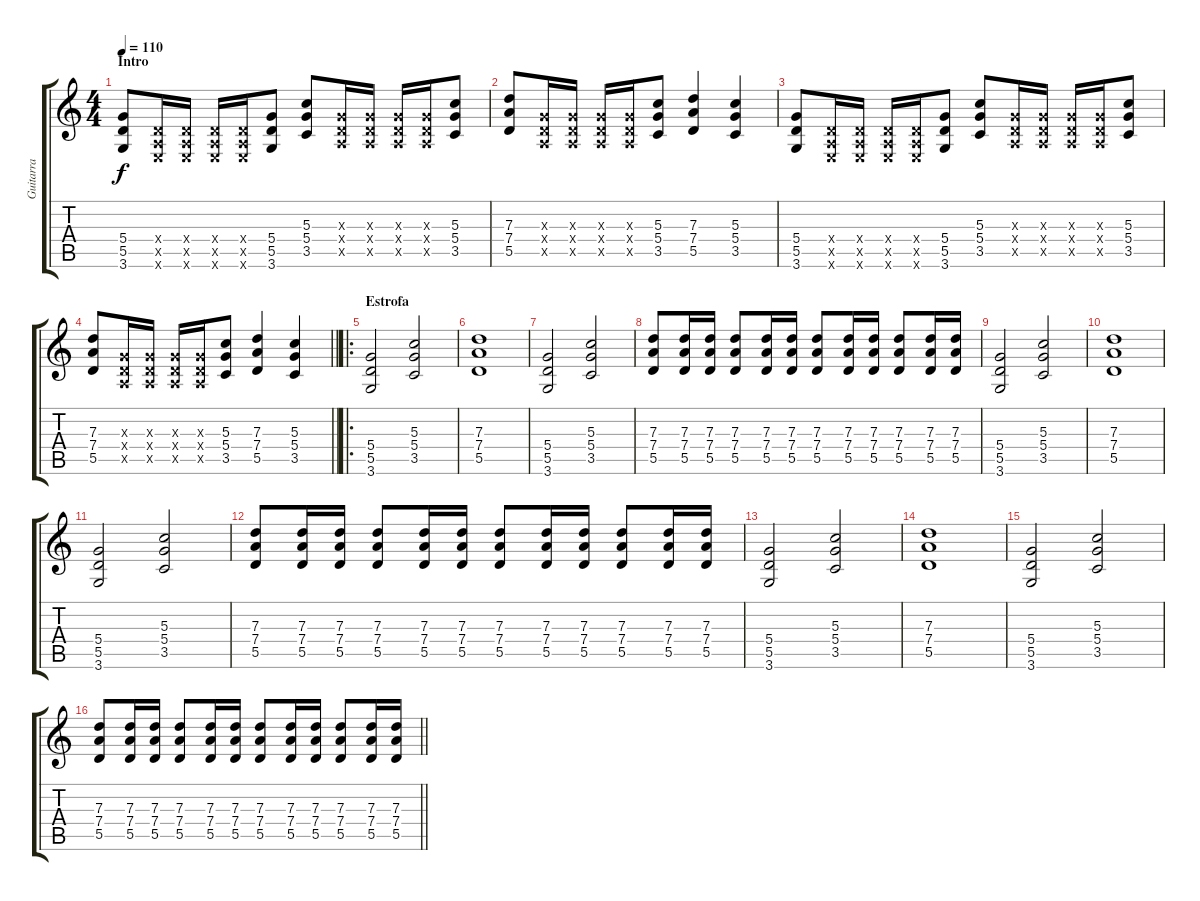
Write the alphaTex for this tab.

\track ("Guitarra" "Guitarra") {instrument distortionguitar}
\staff {score tabs}
\tuning (E4 B3 G3 D3 A2 E2) {hide}
\ts (4 4)
\section ("" "Intro")
\tempo 110
\clef g2
\ks c
(5.4 5.5 3.6).8{dy f instrument distortionguitar} (0.4{x} 0.5{x} 0.6{x}).16 (0.4{x} 0.5{x} 0.6{x}).16 (0.4{x} 0.5{x} 0.6{x}).16 (0.4{x} 0.5{x} 0.6{x}).16 (5.4 5.5 3.6).8 (5.3 5.4 3.5).8 (0.3{x} 0.4{x} 0.5{x}).16 (0.3{x} 0.4{x} 0.5{x}).16 (0.3{x} 0.4{x} 0.5{x}).16 (0.3{x} 0.4{x} 0.5{x}).16 (5.3 5.4 3.5).8 |
(7.3 7.4 5.5).8 (0.3{x} 0.4{x} 0.5{x}).16 (0.3{x} 0.4{x} 0.5{x}).16 (0.3{x} 0.4{x} 0.5{x}).16 (0.3{x} 0.4{x} 0.5{x}).16 (5.3 5.4 3.5).8 (7.3 7.4 5.5).4 (5.3 5.4 3.5).4 |
(5.4 5.5 3.6).8 (0.4{x} 0.5{x} 0.6{x}).16 (0.4{x} 0.5{x} 0.6{x}).16 (0.4{x} 0.5{x} 0.6{x}).16 (0.4{x} 0.5{x} 0.6{x}).16 (5.4 5.5 3.6).8 (5.3 5.4 3.5).8 (0.3{x} 0.4{x} 0.5{x}).16 (0.3{x} 0.4{x} 0.5{x}).16 (0.3{x} 0.4{x} 0.5{x}).16 (0.3{x} 0.4{x} 0.5{x}).16 (5.3 5.4 3.5).8 |
\barLineRight lightlight
(7.3 7.4 5.5).8 (0.3{x} 0.4{x} 0.5{x}).16 (0.3{x} 0.4{x} 0.5{x}).16 (0.3{x} 0.4{x} 0.5{x}).16 (0.3{x} 0.4{x} 0.5{x}).16 (5.3 5.4 3.5).8 (7.3 7.4 5.5).4 (5.3 5.4 3.5).4 |
\ro
\section ("" "Estrofa")
(5.4 5.5 3.6).2 (5.3 5.4 3.5).2 |
(7.3 7.4 5.5).1 |
(5.4 5.5 3.6).2 (5.3 5.4 3.5).2 |
(7.3 7.4 5.5).8 (7.3 7.4 5.5).16 (7.3 7.4 5.5).16 (7.3 7.4 5.5).8 (7.3 7.4 5.5).16 (7.3 7.4 5.5).16 (7.3 7.4 5.5).8 (7.3 7.4 5.5).16 (7.3 7.4 5.5).16 (7.3 7.4 5.5).8 (7.3 7.4 5.5).16 (7.3 7.4 5.5).16 |
(5.4 5.5 3.6).2 (5.3 5.4 3.5).2 |
(7.3 7.4 5.5).1 |
(5.4 5.5 3.6).2 (5.3 5.4 3.5).2 |
(7.3 7.4 5.5).8 (7.3 7.4 5.5).16 (7.3 7.4 5.5).16 (7.3 7.4 5.5).8 (7.3 7.4 5.5).16 (7.3 7.4 5.5).16 (7.3 7.4 5.5).8 (7.3 7.4 5.5).16 (7.3 7.4 5.5).16 (7.3 7.4 5.5).8 (7.3 7.4 5.5).16 (7.3 7.4 5.5).16 |
(5.4 5.5 3.6).2 (5.3 5.4 3.5).2 |
(7.3 7.4 5.5).1 |
(5.4 5.5 3.6).2 (5.3 5.4 3.5).2 |
\barLineRight lightlight
(7.3 7.4 5.5).8 (7.3 7.4 5.5).16 (7.3 7.4 5.5).16 (7.3 7.4 5.5).8 (7.3 7.4 5.5).16 (7.3 7.4 5.5).16 (7.3 7.4 5.5).8 (7.3 7.4 5.5).16 (7.3 7.4 5.5).16 (7.3 7.4 5.5).8 (7.3 7.4 5.5).16 (7.3 7.4 5.5).16
